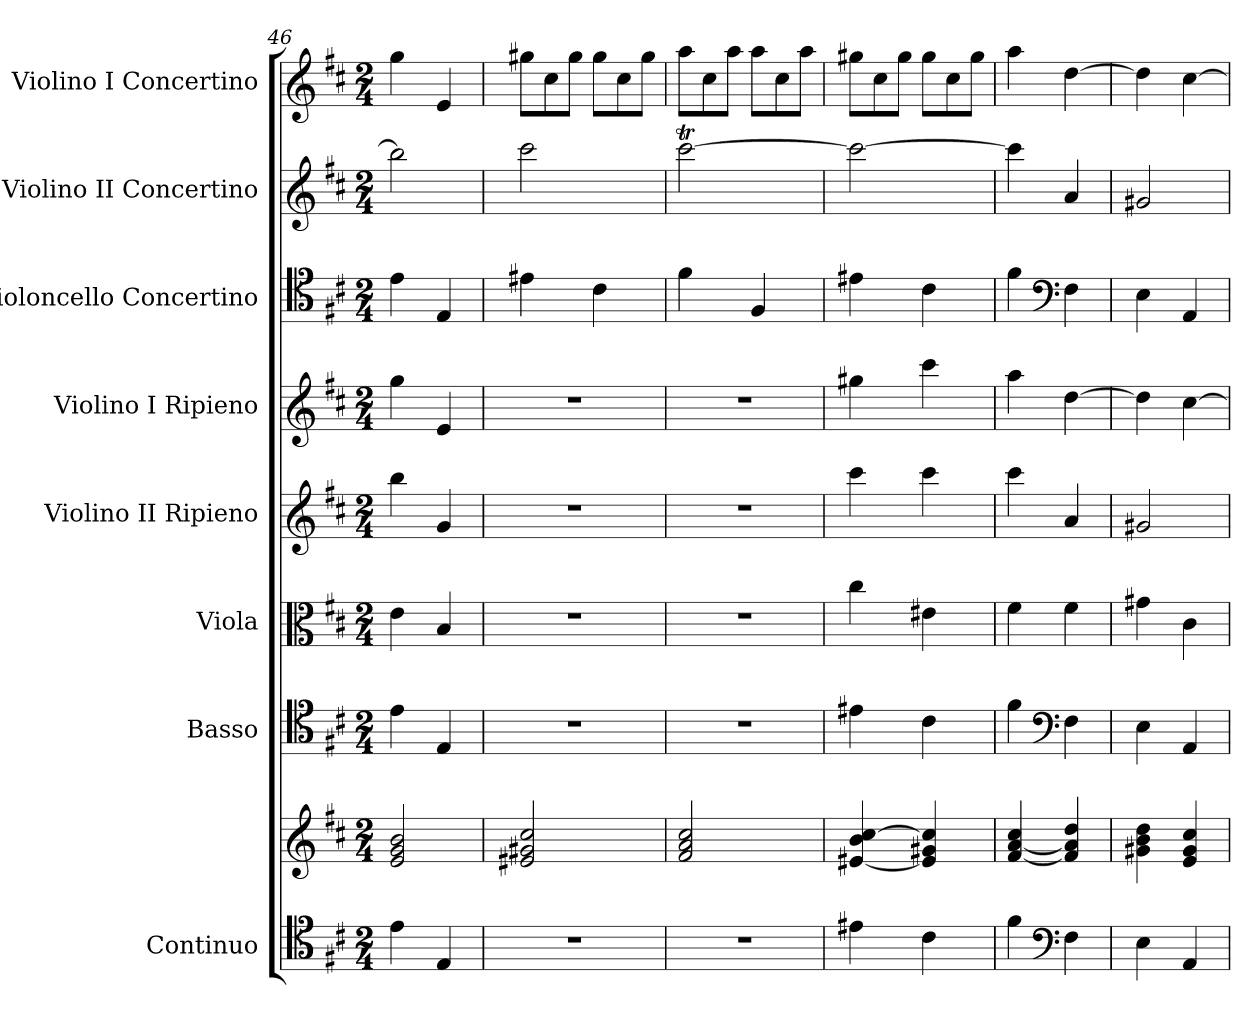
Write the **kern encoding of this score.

**kern	**kern	**kern	**kern	**kern	**kern	**kern	**kern	**kern
*part8	*part8	*part7	*part6	*part5	*part4	*part3	*part2	*part1
*staff9	*staff8	*staff7	*staff6	*staff5	*staff4	*staff3	*staff2	*staff1
*I"Continuo	*	*I"Basso	*I"Viola	*I"Violino II Ripieno	*I"Violino I Ripieno	*I"Violoncello Concertino	*I"Violino II Concertino	*I"Violino I Concertino
*	*	*	*	*	*	*I'Vc	*I'Vln	*I'Vln
*clefC4	*clefG2	*clefC4	*clefC3	*clefG2	*clefG2	*clefC4	*clefG2	*clefG2
*k[f#c#]	*k[f#c#]	*k[f#c#]	*k[f#c#]	*k[f#c#]	*k[f#c#]	*k[f#c#]	*k[f#c#]	*k[f#c#]
*M2/4	*M2/4	*M2/4	*M2/4	*M2/4	*M2/4	*M2/4	*M2/4	*M2/4
=46	=46	=46	=46	=46	=46	=46	=46	=46
4e\	2e/ 2g/ 2b/	4e\	4e\	4bb\	4gg\	4e\	2bb\]	4gg\
4E/	.	4E/	4B/	4g/	4e/	4E/	.	4e/
=47	=47	=47	=47	=47	=47	=47	=47	=47
*	*	*	*	*	*	*	*	*Xtuplet
2r	2e#X/ 2g#X/ 2cc#/	2r	2r	2r	2r	4e#X\	2ccc#\	12gg#X\L
.	.	.	.	.	.	.	.	12cc#\
.	.	.	.	.	.	.	.	12gg#\J
.	.	.	.	.	.	4c#\	.	12gg#\L
.	.	.	.	.	.	.	.	12cc#\
.	.	.	.	.	.	.	.	12gg#\J
=48	=48	=48	=48	=48	=48	=48	=48	=48
2r	2f#/ 2a/ 2cc#/	2r	2r	2r	2r	4f#\	[2ccc#t\	12aa\L
.	.	.	.	.	.	.	.	12cc#\
.	.	.	.	.	.	.	.	12aa\J
.	.	.	.	.	.	4F#/	.	12aa\L
.	.	.	.	.	.	.	.	12cc#\
.	.	.	.	.	.	.	.	12aa\J
=49	=49	=49	=49	=49	=49	=49	=49	=49
4e#X\	[4e#X/ 4b/ [4cc#/	4e#X\	4cc#\	4ccc#\	4gg#X\	4e#X\	2ccc#\_	12gg#X\L
.	.	.	.	.	.	.	.	12cc#\
.	.	.	.	.	.	.	.	12gg#\J
4c#\	4e#/] 4g#X/ 4cc#/]	4c#\	4e#X\	4ccc#\	4ccc#\	4c#\	.	12gg#\L
.	.	.	.	.	.	.	.	12cc#\
.	.	.	.	.	.	.	.	12gg#\J
!!LO:PB:g=z
=50	=50	=50	=50	=50	=50	=50	=50	=50
4f#\	[4f#/ [4a/ 4cc#/	4f#\	4f#\	4ccc#\	4aa\	4f#\	4ccc#TTT\]	4aa\
*clefF4	*	*clefF4	*	*	*	*clefF4	*	*
4F#\	4f#/] 4a/] 4dd/	4F#\	4f#\	4a/	[4dd\	4F#\	4a/	[4dd\
=51	=51	=51	=51	=51	=51	=51	=51	=51
4E\	4g#X\ 4b\ 4dd\	4E\	4g#X\	2g#X/	4dd\]	4E\	2g#X/	4dd\]
4AA/	4e/ 4g#/ 4cc#/	4AA/	4c#\	.	[4cc#\	4AA/	.	[4cc#\
=	=	=	=	=	=	=	=	=
*-	*-	*-	*-	*-	*-	*-	*-	*-
